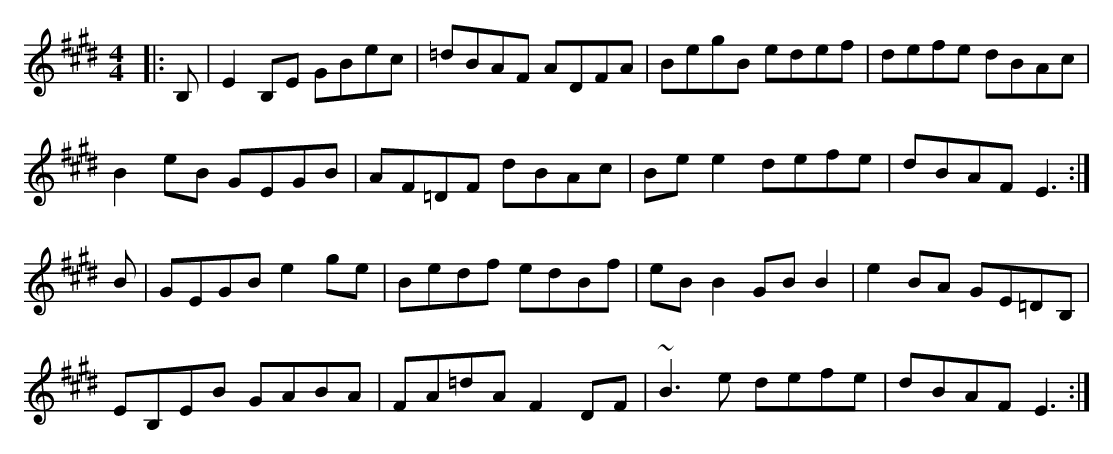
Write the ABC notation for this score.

X:1
M:4/4
K:E
|:B,|E2 B,E GBec|=dBAF ADFA|BegB edef|defe dBAc|
B2 eB GEGB|AF=DF dBAc|Be e2 defe|dBAF E3:|
B|GEGB e2 ge|Bedf edBf|eB B2 GB B2|e2 BA GE=DB,|
EB,EB GABA|FA=dA F2 DF|~B3 e defe|dBAF E3:|
